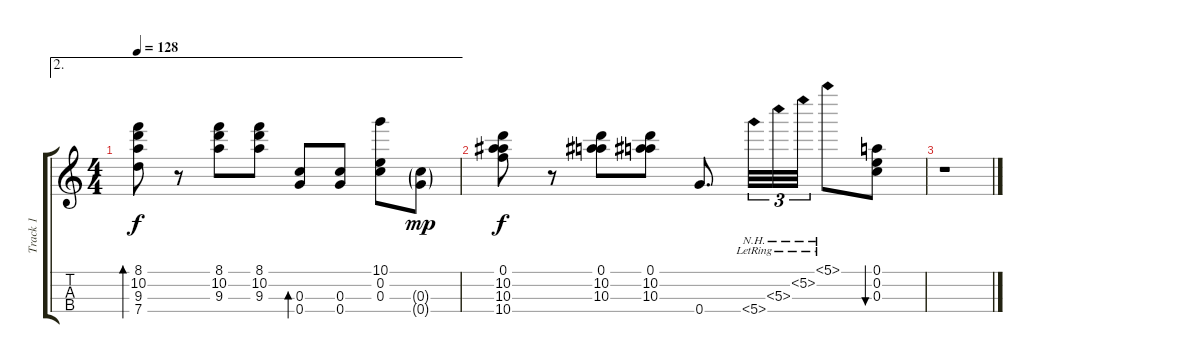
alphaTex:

\track ("Track 1" "Track 1") {instrument acousticguitarsteel}
\staff {score tabs}
\tuning (A4 E4 C4 G3) {hide}
\ae 2
\ts (4 4)
\tempo 128
\clef g2
\ks c
(8.1 10.2 9.3 7.4).8{bd 60 dy f} r.8 (8.1 10.2 9.3).8 (8.1 10.2 9.3).8 (0.3 0.4).8{bd 60} (0.3 0.4).8 (10.1 0.2 0.3).8 (0.3{g} 0.4{g}).8{dy mp} |
(0.1 10.2 10.3 10.4).8{dy f} r.8 (0.1 10.2 10.3).8 (0.1 10.2 10.3).8 0.4.8{d} 5.4{nh lr}.32{tu (3 2)} 5.3{nh lr}.32{tu (3 2)} 5.2{nh lr}.32{tu (3 2)} 5.1{nh lr}.8 (0.1 0.2 0.3).8{bu 30} |
r.1
